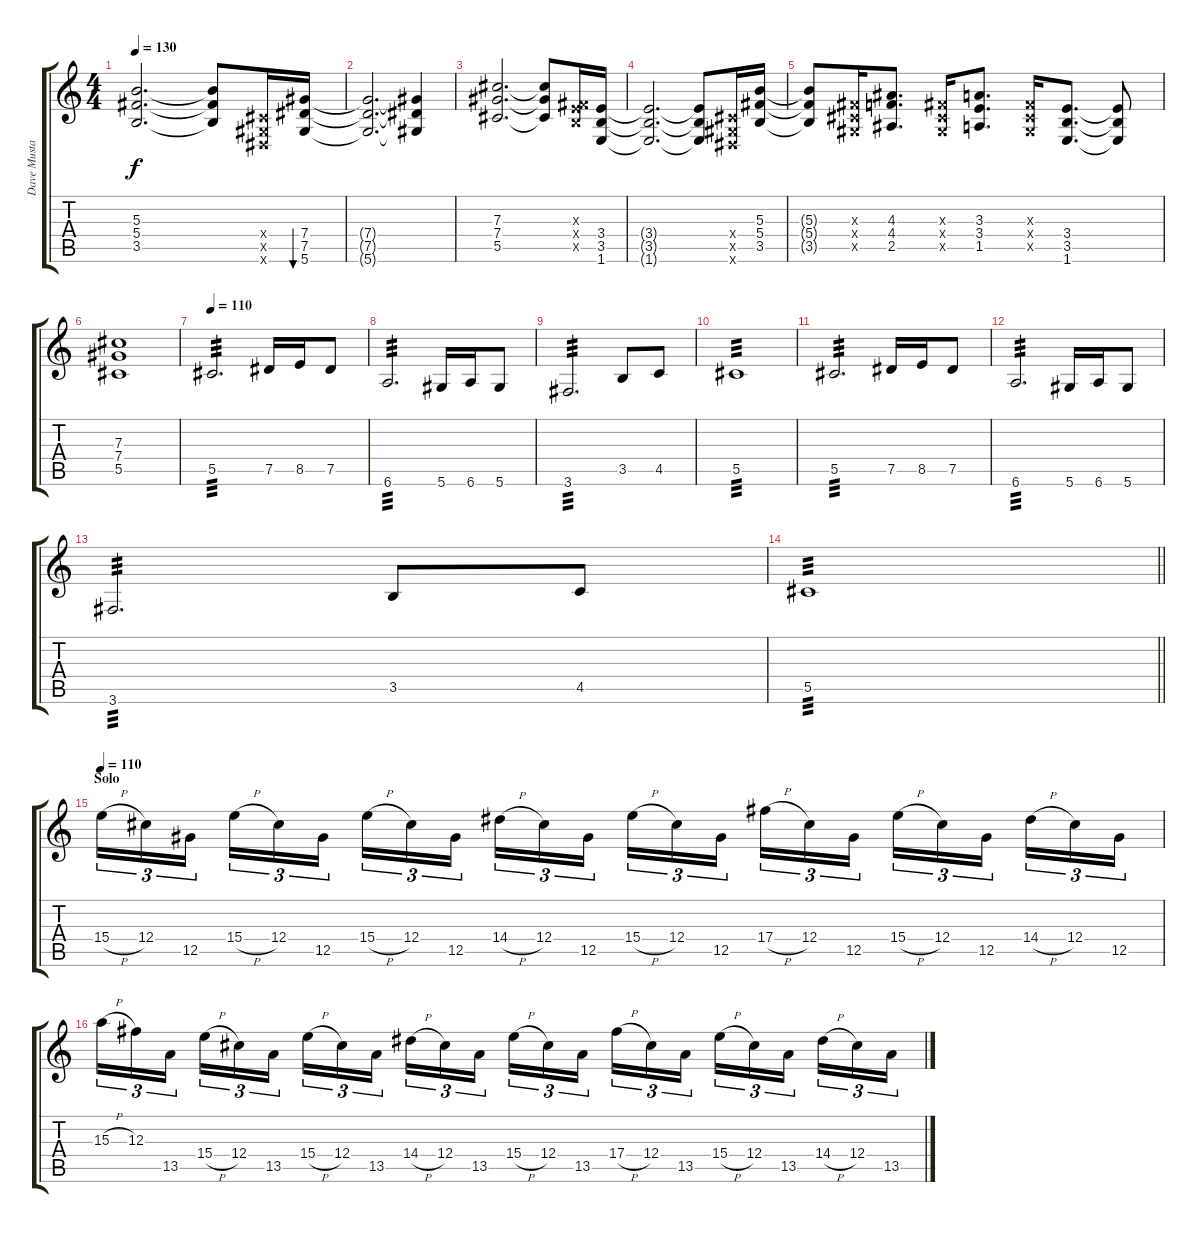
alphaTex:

\track ("Dave Mustaine" "Dave Musta") {instrument distortionguitar}
\staff {score tabs}
\tuning (Eb4 Bb3 Gb3 Db3 Ab2 Eb2) {hide}
\ts (4 4)
\tempo 130
\clef g2
\ks c
(5.3{t} 5.4{t} 3.5{t}).2{d dy f} (5.3{t} 5.4{t} 3.5{t}).8 (0.4{x} 0.5{x} 0.6{x}).16 (7.4 7.5 5.6).16{bu 120} |
(7.4{t} 7.5{t} 5.6{t}).2{d} (7.4{t} 7.5{t} 5.6{t}).4 |
(7.3 7.4 5.5).2{d} (7.3{t} 7.4{t} 5.5{t}).8 (0.3{x} 3.4{x} 3.5{x}).16 (3.4 3.5 1.6).16 |
(3.4{t} 3.5{t} 1.6{t}).2{d} (3.4{t} 3.5{t} 1.6{t}).8 (0.4{x} 0.5{x} 0.6{x}).16 (5.3 5.4 3.5).16 |
(5.3{t} 5.4{t} 3.5{t}).8 (0.3{x} 0.4{x} 0.5{x}).16 (4.3 4.4 2.5).8{d} (0.3{x} 0.4{x} 0.5{x}).16 (3.3 3.4 1.5).8{d} (0.3{x} 0.4{x} 0.5{x}).16 (3.4 3.5 1.6).8{d} (3.4{t} 3.5{t} 1.6{t}).8 |
(7.3 7.4 5.5).1 |
\tempo 110
5.5.2{d tp 3} 7.5.16 8.5.16 7.5.8 |
6.6.2{d tp 3} 5.6.16 6.6.16 5.6.8 |
3.6.2{d tp 3} 3.5.8 4.5.8 |
5.5.1{tp 3} |
5.5.2{d tp 3} 7.5.16 8.5.16 7.5.8 |
6.6.2{d tp 3} 5.6.16 6.6.16 5.6.8 |
3.6.2{d tp 3} 3.5.8 4.5.8 |
\barLineRight lightlight
5.5.1{tp 3} |
\section ("" "Solo")
\tempo 110
15.4{h}.16{tu (3 2)} 12.4.16{tu (3 2)} 12.5.16{tu (3 2)} 15.4{h}.16{tu (3 2)} 12.4.16{tu (3 2)} 12.5.16{tu (3 2)} 15.4{h}.16{tu (3 2)} 12.4.16{tu (3 2)} 12.5.16{tu (3 2)} 14.4{h}.16{tu (3 2)} 12.4.16{tu (3 2)} 12.5.16{tu (3 2)} 15.4{h}.16{tu (3 2)} 12.4.16{tu (3 2)} 12.5.16{tu (3 2)} 17.4{h}.16{tu (3 2)} 12.4.16{tu (3 2)} 12.5.16{tu (3 2)} 15.4{h}.16{tu (3 2)} 12.4.16{tu (3 2)} 12.5.16{tu (3 2)} 14.4{h}.16{tu (3 2)} 12.4.16{tu (3 2)} 12.5.16{tu (3 2)} |
15.3{h}.16{tu (3 2)} 12.3.16{tu (3 2)} 13.5.16{tu (3 2)} 15.4{h}.16{tu (3 2)} 12.4.16{tu (3 2)} 13.5.16{tu (3 2)} 15.4{h}.16{tu (3 2)} 12.4.16{tu (3 2)} 13.5.16{tu (3 2)} 14.4{h}.16{tu (3 2)} 12.4.16{tu (3 2)} 13.5.16{tu (3 2)} 15.4{h}.16{tu (3 2)} 12.4.16{tu (3 2)} 13.5.16{tu (3 2)} 17.4{h}.16{tu (3 2)} 12.4.16{tu (3 2)} 13.5.16{tu (3 2)} 15.4{h}.16{tu (3 2)} 12.4.16{tu (3 2)} 13.5.16{tu (3 2)} 14.4{h}.16{tu (3 2)} 12.4.16{tu (3 2)} 13.5.16{tu (3 2)}
